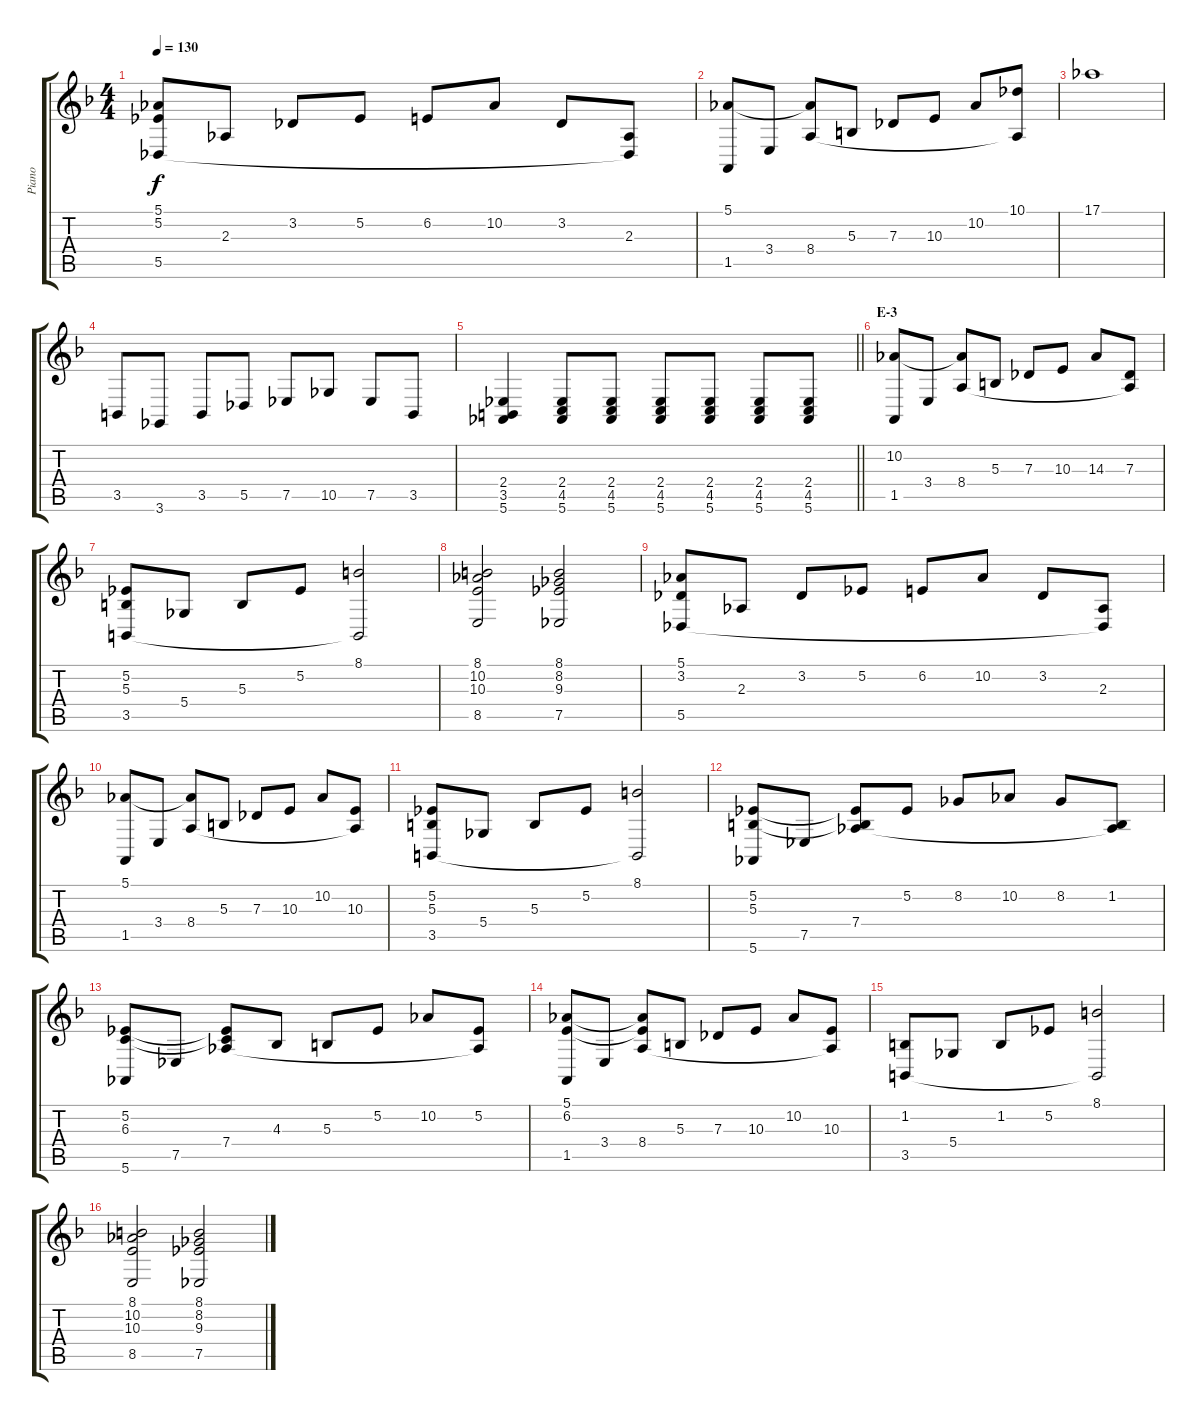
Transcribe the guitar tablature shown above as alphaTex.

\track ("Piano" "Piano") {instrument brightacousticpiano}
\staff {score tabs}
\tuning (Eb4 Bb3 Gb3 Db3 Ab2 Eb2) {hide}
\ts (4 4)
\tempo 130
\clef g2
\ks f
(5.1 5.2 5.5).8{dy f} 2.3.8 3.2.8 5.2.8 6.2.8 10.2.8 3.2.8 (2.3 5.5{t}).8 |
(5.1 1.5).8 3.4.8 (5.1{t} 8.4).8 5.3.8 7.3.8 10.3.8 10.2.8 (10.1 8.4{t}).8 |
17.1.1 |
3.5.8 3.6.8 3.5.8 5.5.8 7.5.8 10.5.8 7.5.8 3.5.8 |
\barLineRight lightlight
(2.4 3.5 5.6).4 (2.4 4.5 5.6).8 (2.4 4.5 5.6).8 (2.4 4.5 5.6).8 (2.4 4.5 5.6).8 (2.4 4.5 5.6).8 (2.4 4.5 5.6).8 |
\section ("" "E-3")
(10.2 1.5).8 3.4.8 (10.2{t} 8.4).8 5.3.8 7.3.8 10.3.8 14.3.8 (7.3 8.4{t}).8 |
(5.2 5.3 3.5).8 5.4.8 5.3.8 5.2.8 (8.1 3.5{t}).2 |
(8.1 10.2 10.3 8.5).2 (8.1 8.2 9.3 7.5).2 |
(5.1 3.2 5.5).8 2.3.8 3.2.8 5.2.8 6.2.8 10.2.8 3.2.8 (2.3 5.5{t}).8 |
(5.1 1.5).8 3.4.8 (5.1{t} 8.4).8 5.3.8 7.3.8 10.3.8 10.2.8 (10.3 8.4{t}).8 |
(5.2 5.3 3.5).8 5.4.8 5.3.8 5.2.8 (8.1 3.5{t}).2 |
(5.2 5.3 5.6).8 7.5.8 (5.2{t} 5.3{t} 7.4).8 5.2.8 8.2.8 10.2.8 8.2.8 (1.2 7.4{t}).8 |
(5.2 6.3 5.6).8 7.5.8 (5.2{t} 6.3{t} 7.4).8 4.3.8 5.3.8 5.2.8 10.2.8 (5.2 7.4{t}).8 |
(5.1 6.2 1.5).8 3.4.8 (5.1{t} 6.2{t} 8.4).8 5.3.8 7.3.8 10.3.8 10.2.8 (10.3 8.4{t}).8 |
(1.2 3.5).8 5.4.8 1.2.8 5.2.8 (8.1 3.5{t}).2 |
(8.1 10.2 10.3 8.5).2 (8.1 8.2 9.3 7.5).2
